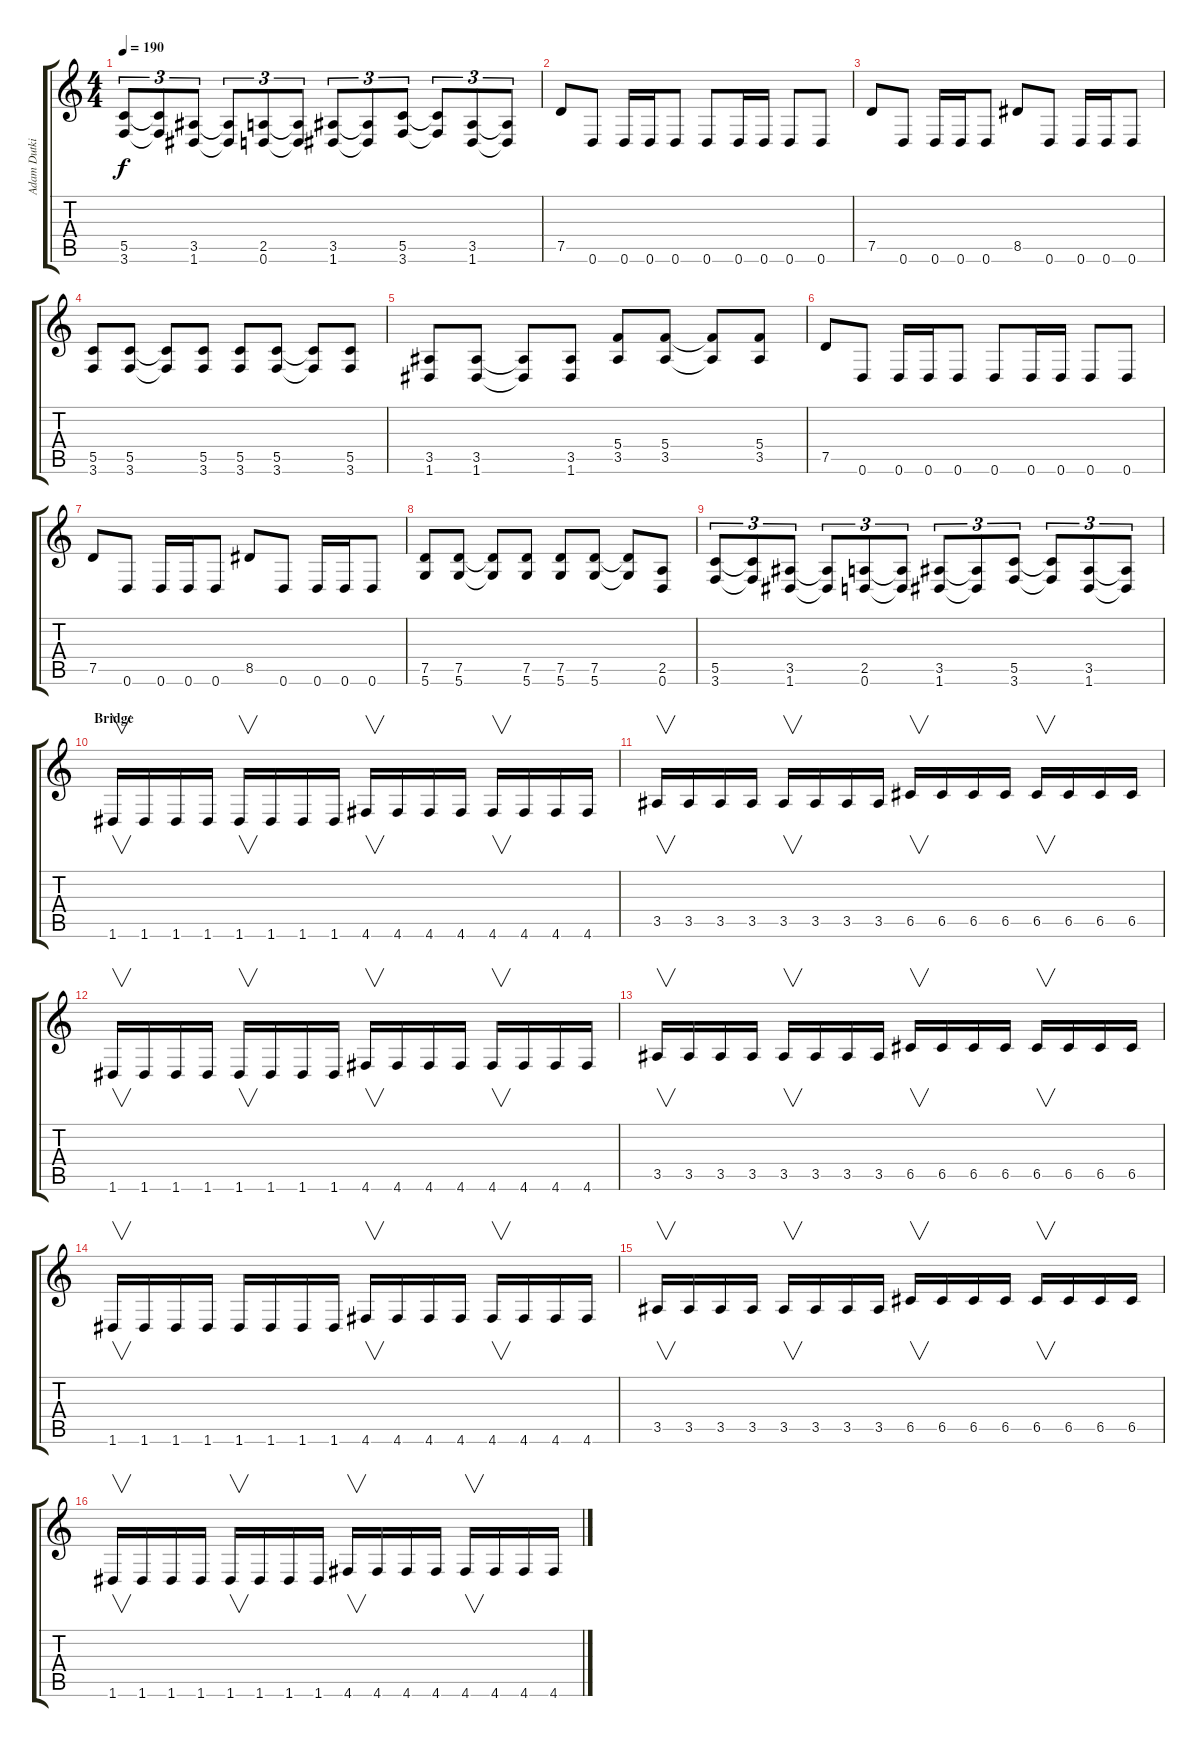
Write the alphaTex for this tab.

\track ("Adam Dutkiewicz" "Adam Dutki") {instrument distortionguitar}
\staff {score tabs}
\tuning (D4 A3 F3 C3 G2 D2) {hide}
\ts (4 4)
\tempo 190
\clef g2
\ks c
(5.5 3.6).8{tu (3 2) dy f} (5.5{t} 3.6{t}).8{tu (3 2)} (3.5 1.6).8{tu (3 2)} (3.5{t} 1.6{t}).8{tu (3 2)} (2.5 0.6).8{tu (3 2)} (2.5{t} 0.6{t}).8{tu (3 2)} (3.5 1.6).8{tu (3 2)} (3.5{t} 1.6{t}).8{tu (3 2)} (5.5 3.6).8{tu (3 2)} (5.5{t} 3.6{t}).8{tu (3 2)} (3.5 1.6).8{tu (3 2)} (3.5{t} 1.6{t}).8{tu (3 2)} |
7.5.8 0.6.8 0.6.16 0.6.16 0.6.8 0.6.8 0.6.16 0.6.16 0.6.8 0.6.8 |
7.5.8 0.6.8 0.6.16 0.6.16 0.6.8 8.5.8 0.6.8 0.6.16 0.6.16 0.6.8 |
(5.5 3.6).8 (5.5 3.6).8 (5.5{t} 3.6{t}).8 (5.5 3.6).8 (5.5 3.6).8 (5.5 3.6).8 (5.5{t} 3.6{t}).8 (5.5 3.6).8 |
(3.5 1.6).8 (3.5 1.6).8 (3.5{t} 1.6{t}).8 (3.5 1.6).8 (5.4 3.5).8 (5.4 3.5).8 (5.4{t} 3.5{t}).8 (5.4 3.5).8 |
7.5.8 0.6.8 0.6.16 0.6.16 0.6.8 0.6.8 0.6.16 0.6.16 0.6.8 0.6.8 |
7.5.8 0.6.8 0.6.16 0.6.16 0.6.8 8.5.8 0.6.8 0.6.16 0.6.16 0.6.8 |
(7.5 5.6).8 (7.5 5.6).8 (7.5{t} 5.6{t}).8 (7.5 5.6).8 (7.5 5.6).8 (7.5 5.6).8 (7.5{t} 5.6{t}).8 (2.5 0.6).8 |
(5.5 3.6).8{tu (3 2)} (5.5{t} 3.6{t}).8{tu (3 2)} (3.5 1.6).8{tu (3 2)} (3.5{t} 1.6{t}).8{tu (3 2)} (2.5 0.6).8{tu (3 2)} (2.5{t} 0.6{t}).8{tu (3 2)} (3.5 1.6).8{tu (3 2)} (3.5{t} 1.6{t}).8{tu (3 2)} (5.5 3.6).8{tu (3 2)} (5.5{t} 3.6{t}).8{tu (3 2)} (3.5 1.6).8{tu (3 2)} (3.5{t} 1.6{t}).8{tu (3 2)} |
\section ("" "Bridge")
1.6.16{v} 1.6.16 1.6.16 1.6.16 1.6.16{v} 1.6.16 1.6.16 1.6.16 4.6.16{v} 4.6.16 4.6.16 4.6.16 4.6.16{v} 4.6.16 4.6.16 4.6.16 |
3.5.16{v} 3.5.16 3.5.16 3.5.16 3.5.16{v} 3.5.16 3.5.16 3.5.16 6.5.16{v} 6.5.16 6.5.16 6.5.16 6.5.16{v} 6.5.16 6.5.16 6.5.16 |
1.6.16{v} 1.6.16 1.6.16 1.6.16 1.6.16{v} 1.6.16 1.6.16 1.6.16 4.6.16{v} 4.6.16 4.6.16 4.6.16 4.6.16{v} 4.6.16 4.6.16 4.6.16 |
3.5.16{v} 3.5.16 3.5.16 3.5.16 3.5.16{v} 3.5.16 3.5.16 3.5.16 6.5.16{v} 6.5.16 6.5.16 6.5.16 6.5.16{v} 6.5.16 6.5.16 6.5.16 |
1.6.16{v} 1.6.16 1.6.16 1.6.16 1.6.16 1.6.16 1.6.16 1.6.16 4.6.16{v} 4.6.16 4.6.16 4.6.16 4.6.16{v} 4.6.16 4.6.16 4.6.16 |
3.5.16{v} 3.5.16 3.5.16 3.5.16 3.5.16{v} 3.5.16 3.5.16 3.5.16 6.5.16{v} 6.5.16 6.5.16 6.5.16 6.5.16{v} 6.5.16 6.5.16 6.5.16 |
1.6.16{v} 1.6.16 1.6.16 1.6.16 1.6.16{v} 1.6.16 1.6.16 1.6.16 4.6.16{v} 4.6.16 4.6.16 4.6.16 4.6.16{v} 4.6.16 4.6.16 4.6.16
